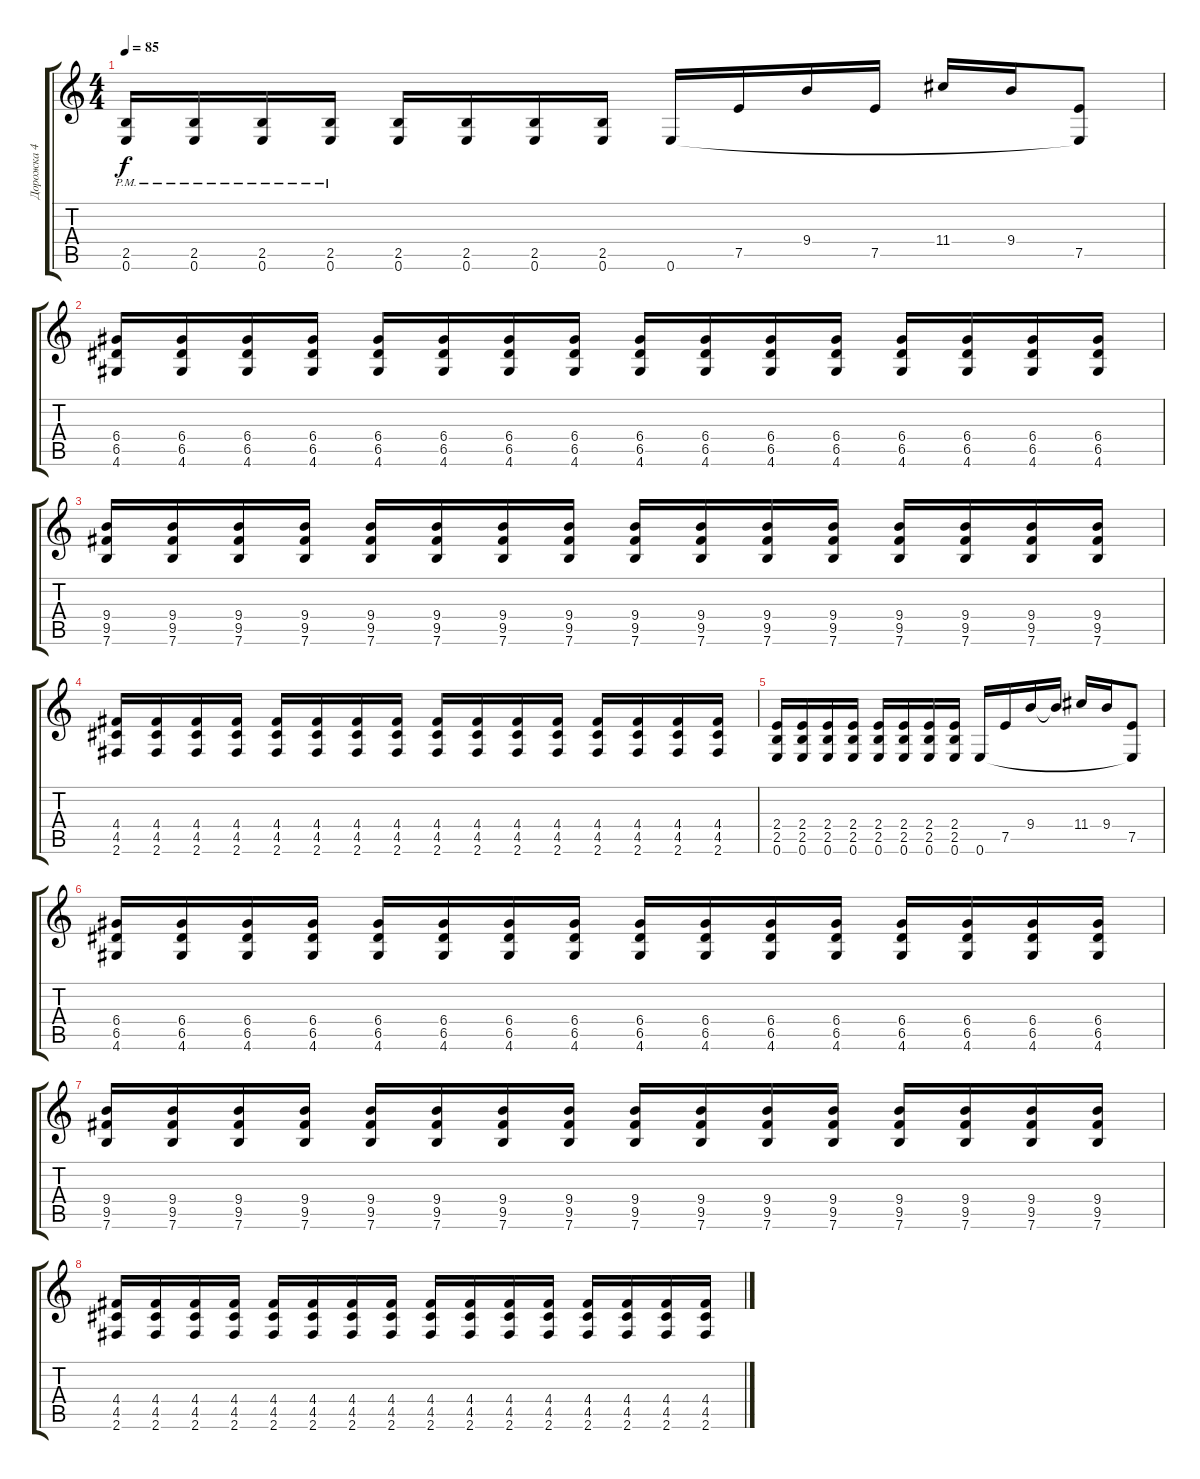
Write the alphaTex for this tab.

\track ("Дорожка 4" "Дорожка 4") {instrument overdrivenguitar}
\staff {score tabs}
\tuning (E4 B3 G3 D3 A2 E2) {hide}
\ts (4 4)
\tempo 85
\clef g2
\ks c
(2.5{pm} 0.6{pm}).16{dy f} (2.5{pm} 0.6{pm}).16 (2.5{pm} 0.6{pm}).16 (2.5{pm} 0.6).16 (2.5 0.6).16 (2.5 0.6).16 (2.5 0.6).16 (2.5 0.6).16 0.6.16 7.5.16 9.4.16 7.5.16 11.4.16 9.4.16 (7.5 0.6{t}).8 |
(6.4 6.5 4.6).16 (6.4 6.5 4.6).16 (6.4 6.5 4.6).16 (6.4 6.5 4.6).16 (6.4 6.5 4.6).16 (6.4 6.5 4.6).16 (6.4 6.5 4.6).16 (6.4 6.5 4.6).16 (6.4 6.5 4.6).16 (6.4 6.5 4.6).16 (6.4 6.5 4.6).16 (6.4 6.5 4.6).16 (6.4 6.5 4.6).16 (6.4 6.5 4.6).16 (6.4 6.5 4.6).16 (6.4 6.5 4.6).16 |
(9.4 9.5 7.6).16 (9.4 9.5 7.6).16 (9.4 9.5 7.6).16 (9.4 9.5 7.6).16 (9.4 9.5 7.6).16 (9.4 9.5 7.6).16 (9.4 9.5 7.6).16 (9.4 9.5 7.6).16 (9.4 9.5 7.6).16 (9.4 9.5 7.6).16 (9.4 9.5 7.6).16 (9.4 9.5 7.6).16 (9.4 9.5 7.6).16 (9.4 9.5 7.6).16 (9.4 9.5 7.6).16 (9.4 9.5 7.6).16 |
(4.4 4.5 2.6).16 (4.4 4.5 2.6).16 (4.4 4.5 2.6).16 (4.4 4.5 2.6).16 (4.4 4.5 2.6).16 (4.4 4.5 2.6).16 (4.4 4.5 2.6).16 (4.4 4.5 2.6).16 (4.4 4.5 2.6).16 (4.4 4.5 2.6).16 (4.4 4.5 2.6).16 (4.4 4.5 2.6).16 (4.4 4.5 2.6).16 (4.4 4.5 2.6).16 (4.4 4.5 2.6).16 (4.4 4.5 2.6).16 |
(2.4 2.5 0.6).16 (2.4 2.5 0.6).16 (2.4 2.5 0.6).16 (2.4 2.5 0.6).16 (2.4 2.5 0.6).16 (2.4 2.5 0.6).16 (2.4 2.5 0.6).16 (2.4 2.5 0.6).16 0.6.16 7.5.16 9.4.16 9.4{t}.16 11.4.16 9.4.16 (7.5 0.6{t}).8 |
(6.4 6.5 4.6).16 (6.4 6.5 4.6).16 (6.4 6.5 4.6).16 (6.4 6.5 4.6).16 (6.4 6.5 4.6).16 (6.4 6.5 4.6).16 (6.4 6.5 4.6).16 (6.4 6.5 4.6).16 (6.4 6.5 4.6).16 (6.4 6.5 4.6).16 (6.4 6.5 4.6).16 (6.4 6.5 4.6).16 (6.4 6.5 4.6).16 (6.4 6.5 4.6).16 (6.4 6.5 4.6).16 (6.4 6.5 4.6).16 |
(9.4 9.5 7.6).16 (9.4 9.5 7.6).16 (9.4 9.5 7.6).16 (9.4 9.5 7.6).16 (9.4 9.5 7.6).16 (9.4 9.5 7.6).16 (9.4 9.5 7.6).16 (9.4 9.5 7.6).16 (9.4 9.5 7.6).16 (9.4 9.5 7.6).16 (9.4 9.5 7.6).16 (9.4 9.5 7.6).16 (9.4 9.5 7.6).16 (9.4 9.5 7.6).16 (9.4 9.5 7.6).16 (9.4 9.5 7.6).16 |
(4.4 4.5 2.6).16 (4.4 4.5 2.6).16 (4.4 4.5 2.6).16 (4.4 4.5 2.6).16 (4.4 4.5 2.6).16 (4.4 4.5 2.6).16 (4.4 4.5 2.6).16 (4.4 4.5 2.6).16 (4.4 4.5 2.6).16 (4.4 4.5 2.6).16 (4.4 4.5 2.6).16 (4.4 4.5 2.6).16 (4.4 4.5 2.6).16 (4.4 4.5 2.6).16 (4.4 4.5 2.6).16 (4.4 4.5 2.6).16
